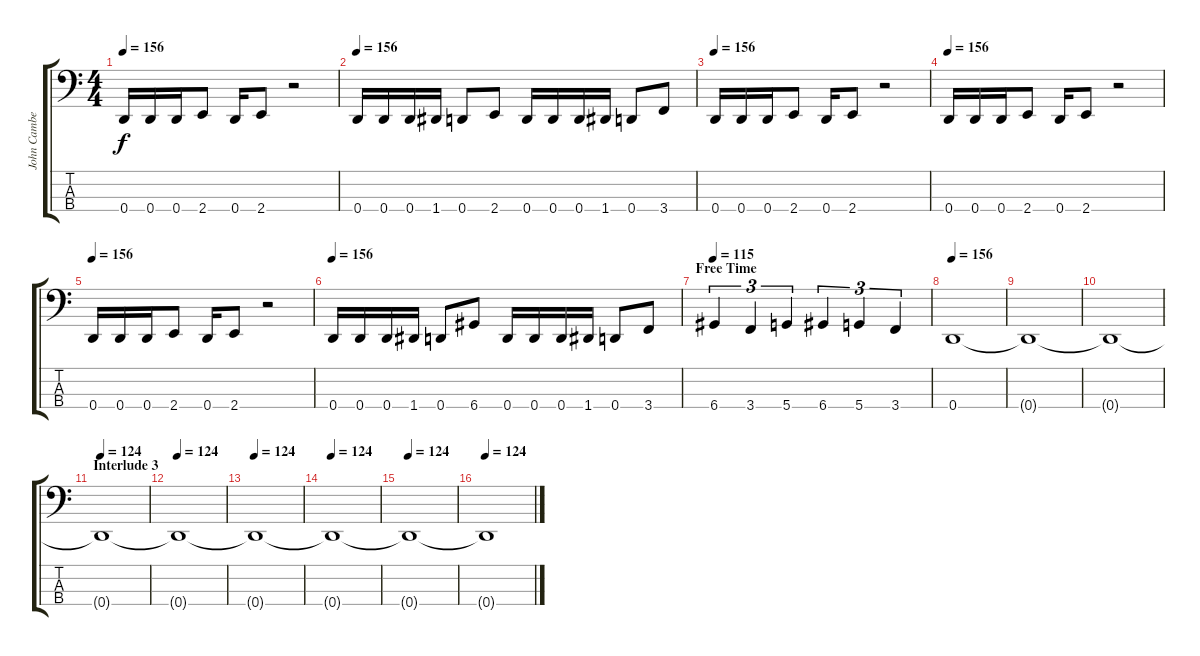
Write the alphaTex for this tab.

\track ("John Cambell" "John Cambe") {instrument electricbassfinger}
\staff {score tabs}
\tuning (G2 D2 A1 D1) {hide}
\ts (4 4)
\tempo 156
\clef f4
\ks c
0.4.16{dy f} 0.4.16 0.4.16 2.4.8 0.4.16 2.4.8 r.2 |
\tempo 156
0.4.16 0.4.16 0.4.16 1.4.16 0.4.8 2.4.8 0.4.16 0.4.16 0.4.16 1.4.16 0.4.8 3.4.8 |
\tempo 156
0.4.16 0.4.16 0.4.16 2.4.8 0.4.16 2.4.8 r.2 |
\tempo 156
0.4.16 0.4.16 0.4.16 2.4.8 0.4.16 2.4.8 r.2 |
\tempo 156
0.4.16 0.4.16 0.4.16 2.4.8 0.4.16 2.4.8 r.2 |
\tempo 156
0.4.16 0.4.16 0.4.16 1.4.16 0.4.8 6.4.8 0.4.16 0.4.16 0.4.16 1.4.16 0.4.8 3.4.8 |
\section ("" "Free Time")
\tempo 156
\tempo 115
6.4.4{tu (3 2)} 3.4.4{tu (3 2)} 5.4.4{tu (3 2)} 6.4.4{tu (3 2)} 5.4.4{tu (3 2)} 3.4.4{tu (3 2)} |
\tempo 156
0.4.1 |
0.4{t}.1 |
0.4{t}.1 |
\section ("" "Interlude 3")
\tempo 124
0.4{t}.1 |
\tempo 124
0.4{t}.1 |
\tempo 124
0.4{t}.1 |
\tempo 124
0.4{t}.1 |
\tempo 124
0.4{t}.1 |
\tempo 124
0.4{t}.1
